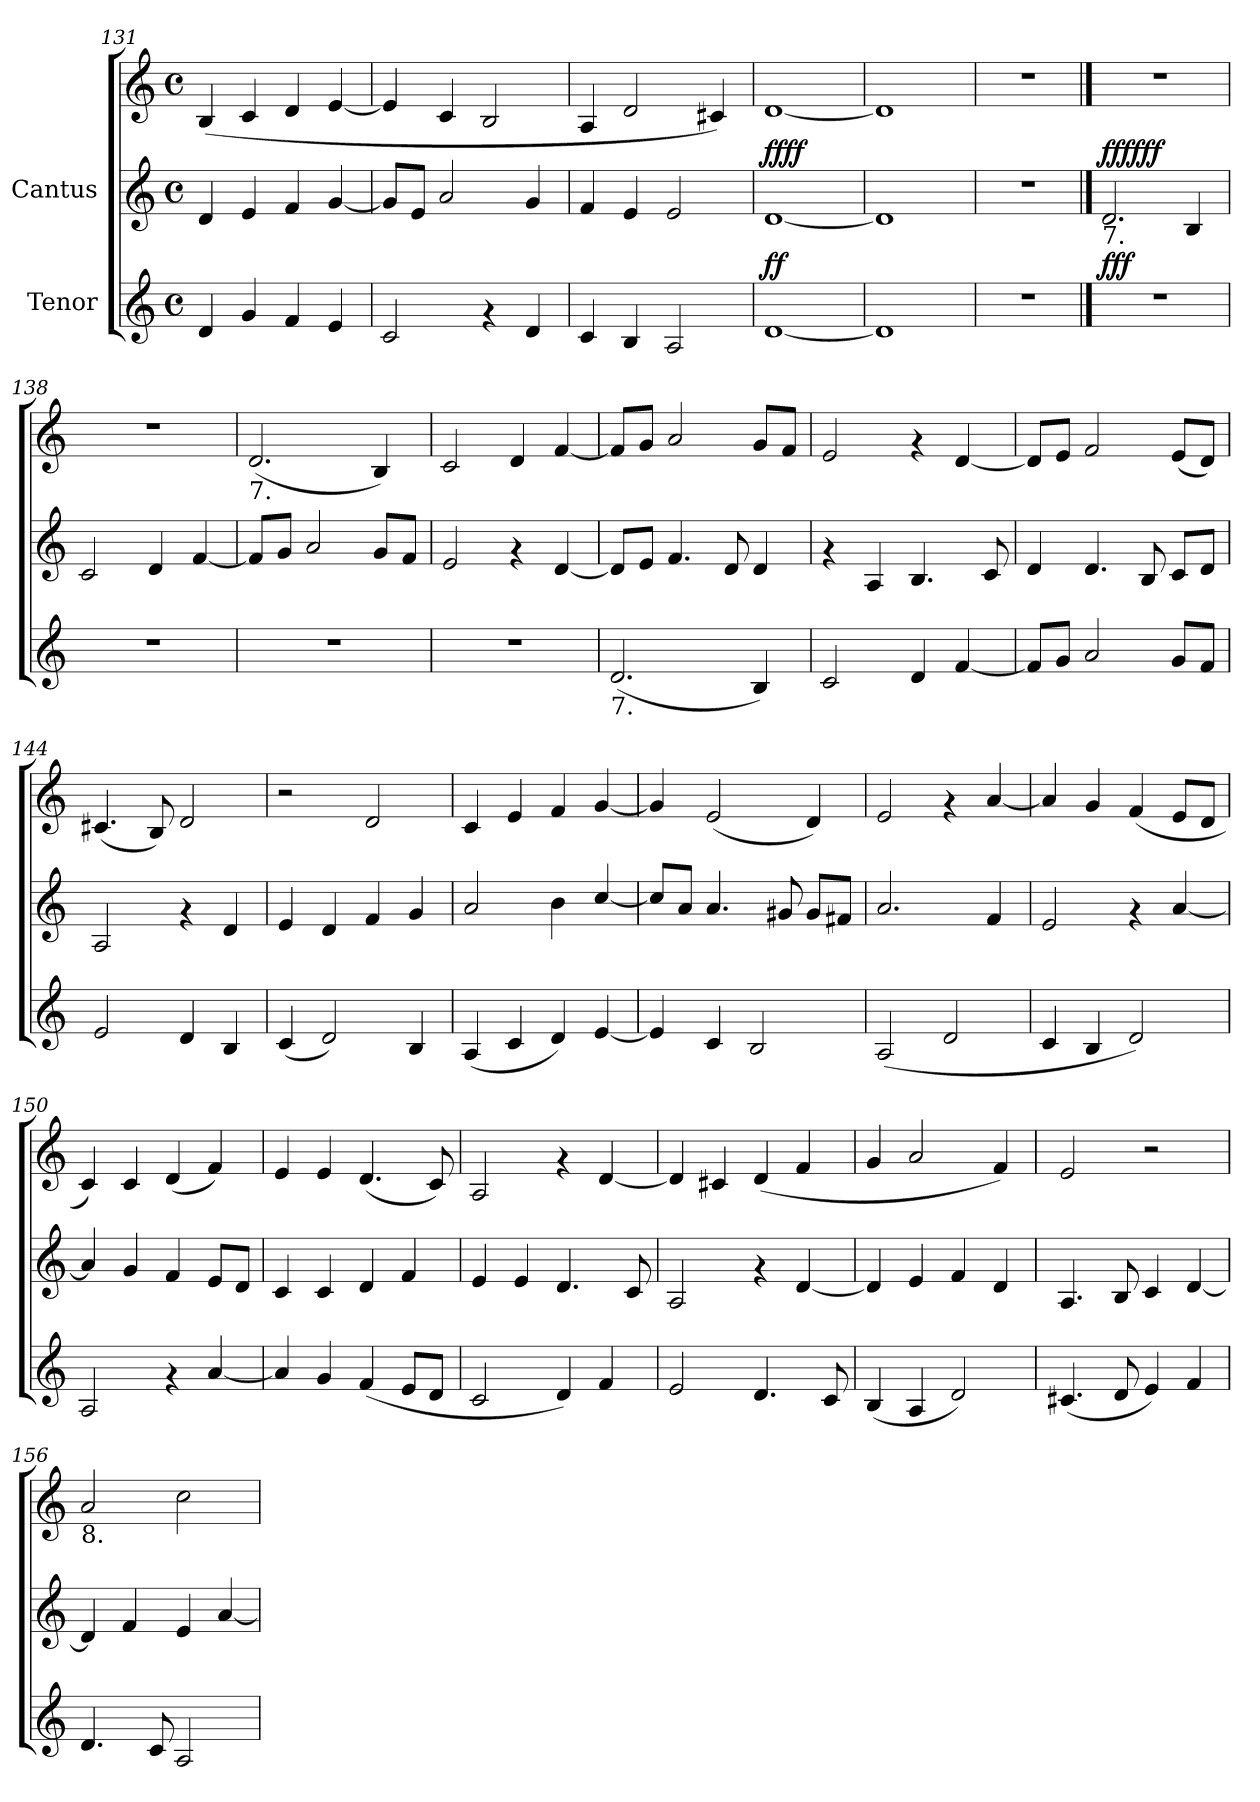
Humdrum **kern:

**kern	**dynam	**kern	**kern	**dynam
*part2	*part2	*part1	*part1	*part1
*staff3	*staff3	*staff2	*staff1	*staff1/2
*I"Tenor	*	*I"Cantus	*	*
*clefG2	*	*clefG2	*clefG2	*
*M4/4	*	*M4/4	*M4/4	*
*met(c)	*	*met(c)	*met(c)	*
=131	=131	=131	=131	=131
4d/	.	4d/	(<4B/	.
4g/	.	4e/	4c/	.
4f/	.	4f/	4d/	.
4e/	.	[<4g/	[<4e/	.
=132	=132	=132	=132	=132
2c/	.	8g/L]	4e/]	.
.	.	8e/J	.	.
.	.	2a/	4c/	.
4rf	.	.	2B/	.
4d/	.	4g/	.	.
=133	=133	=133	=133	=133
4c/	.	4f/	4A/	.
4B/	.	4e/	2d/	.
2A/	.	2e/	.	.
.	.	.	4c#X/)	.
=134	=134	=134	=134	=134
!	!LO:DY:a	!	!	!LO:DY:a=2
!	!	!	!	!LO:DY:n=1:a
[<1d	ff	[<1d	[<1d	ff ff
=135	=135	=135	=135	=135
1d]	.	1d]	1d]	.
!!LO:LB:g=z
=136!|	=136!|	=136!|	=136!|	=136!|
1r	.	1r	1r	.
==137	==137	==137	==137	==137
!	!	!LO:TX:b:t=7.	!	!
!	!LO:DY:a	!	!	!LO:DY:a=2
!	!	!	!	!LO:DY:n=1:a
1r	fff	2.d/	1r	fff fff
.	.	4B/	.	.
=138	=138	=138	=138	=138
1r	.	2c/	1r	.
.	.	4d/	.	.
.	.	[<4f/	.	.
=139	=139	=139	=139	=139
!	!	!	!LO:TX:b:t=7.	!
1r	.	8f/L]	(<2.d/	.
.	.	8g/J	.	.
.	.	2a/	.	.
.	.	8g/L	4B/)	.
.	.	8f/J	.	.
=140	=140	=140	=140	=140
1r	.	2e/	2c/	.
.	.	4rf	4d/	.
.	.	[<4d/	[<4f/	.
=141	=141	=141	=141	=141
!LO:TX:b:t=7.	!	!	!	!
(<2.d/	.	8d/L]	8f/L]	.
.	.	8e/J	8g/J	.
.	.	4.f/	2a/	.
.	.	8d/	.	.
4B/)	.	4d/	8g/L	.
.	.	.	8f/J	.
=142	=142	=142	=142	=142
2c/	.	4rf	2e/	.
.	.	4A/	.	.
4d/	.	4.B/	4rf	.
[<4f/	.	.	[<4d/	.
.	.	8c/	.	.
!!LO:LB:g=z
=143	=143	=143	=143	=143
8f/L]	.	4d/	8d/L]	.
8g/J	.	.	8e/J	.
2a/	.	4.d/	2f/	.
.	.	8B/	.	.
8g/L	.	8c/L	(<8e/L	.
8f/J	.	8d/J	8d/J)	.
=144	=144	=144	=144	=144
2e/	.	2A/	(<4.c#X/	.
.	.	.	8B/)	.
4d/	.	4rf	2d/	.
4B/	.	4d/	.	.
=145	=145	=145	=145	=145
(<4c/	.	4e/	2r	.
2d/)	.	4d/	.	.
.	.	4f/	2d/	.
4B/	.	4g/	.	.
=146	=146	=146	=146	=146
(<4A/	.	2a/	4c/	.
4c/	.	.	4e/	.
4d/)	.	4b\	4f/	.
[<4e/	.	[<4cc/	[<4g/	.
=147	=147	=147	=147	=147
4e/]	.	8cc/L]	4g/]	.
.	.	8a/J	.	.
4c/	.	4.a/	(<2e/	.
2B/	.	.	.	.
.	.	8g#X/	.	.
.	.	8g#/L	4d/)	.
.	.	8f#X/J	.	.
=148	=148	=148	=148	=148
(<2A/	.	2.a/	2e/	.
2d/	.	.	4rf	.
.	.	4f/	[<4a/	.
!!LO:PB:g=z
=149	=149	=149	=149	=149
4c/	.	2e/	4a/]	.
4B/	.	.	4g/	.
2d/)	.	4rf	(<4f/	.
.	.	[<4a/	8e/L	.
.	.	.	8d/J	.
=150	=150	=150	=150	=150
2A/	.	4a/]	4c/)	.
.	.	4g/	4c/	.
4rf	.	4f/	(<4d/	.
[<4a/	.	8e/L	4f/)	.
.	.	8d/J	.	.
=151	=151	=151	=151	=151
4a/]	.	4c/	4e/	.
4g/	.	4c/	4e/	.
(<4f/	.	4d/	(<4.d/	.
8e/L	.	4f/	.	.
8d/J	.	.	8c/)	.
=152	=152	=152	=152	=152
2c/	.	4e/	2A/	.
.	.	4e/	.	.
4d/)	.	4.d/	4rf	.
4f/	.	.	[<4d/	.
.	.	8c/	.	.
=153	=153	=153	=153	=153
2e/	.	2A/	4d/]	.
.	.	.	4c#X/	.
4.d/	.	4rf	(<4d/	.
.	.	[<4d/	4f/	.
8c/	.	.	.	.
=154	=154	=154	=154	=154
(<4B/	.	4d/]	4g/	.
4A/	.	4e/	2a/	.
2d/)	.	4f/	.	.
.	.	4d/	4f/)	.
!!LO:LB:g=z
=155	=155	=155	=155	=155
(<4.c#X/	.	4.A/	2e/	.
8d/	.	8B/	.	.
4e/)	.	4c/	2r	.
4f/	.	[<4d/	.	.
=156	=156	=156	=156	=156
!	!	!	!LO:TX:b:t=8.	!
4.d/	.	4d/]	2a/	.
.	.	4f/	.	.
8c/	.	.	.	.
2A/	.	4e/	2cc\	.
.	.	[<4a/	.	.
=	=	=	=	=
*-	*-	*-	*-	*-
